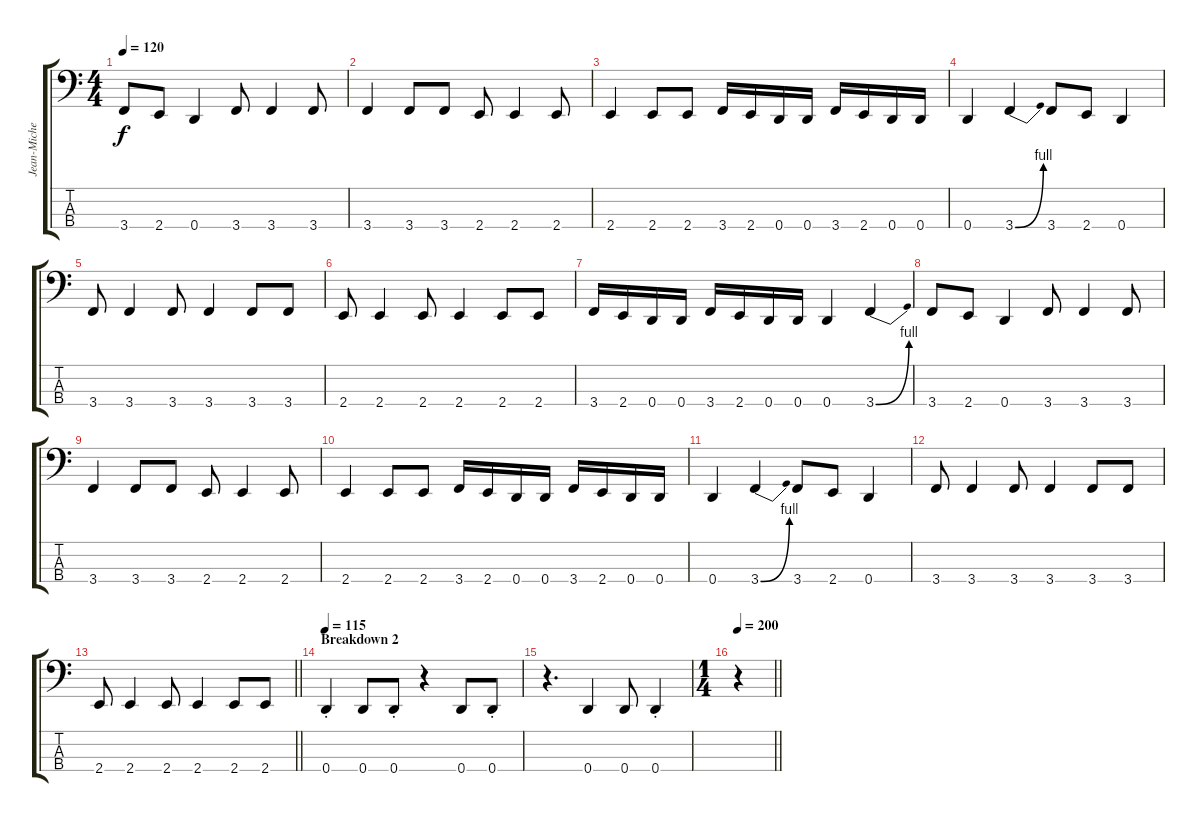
\track ("Jean-Michel Labadie" "Jean-Miche") {instrument electricbassfinger}
\staff {score tabs}
\tuning (F2 C2 G1 D1) {hide}
\ts (4 4)
\tempo 120
\clef f4
\ks c
3.4.8{dy f} 2.4.8 0.4.4 3.4.8 3.4.4 3.4.8 |
3.4.4 3.4.8 3.4.8 2.4.8 2.4.4 2.4.8 |
2.4.4 2.4.8 2.4.8 3.4.16 2.4.16 0.4.16 0.4.16 3.4.16 2.4.16 0.4.16 0.4.16 |
0.4.4 3.4{be (bend 0 0 60 4)}.4 3.4.8 2.4.8 0.4.4 |
3.4.8 3.4.4 3.4.8 3.4.4 3.4.8 3.4.8 |
2.4.8 2.4.4 2.4.8 2.4.4 2.4.8 2.4.8 |
3.4.16 2.4.16 0.4.16 0.4.16 3.4.16 2.4.16 0.4.16 0.4.16 0.4.4 3.4{be (bend 0 0 60 4)}.4 |
3.4.8 2.4.8 0.4.4 3.4.8 3.4.4 3.4.8 |
3.4.4 3.4.8 3.4.8 2.4.8 2.4.4 2.4.8 |
2.4.4 2.4.8 2.4.8 3.4.16 2.4.16 0.4.16 0.4.16 3.4.16 2.4.16 0.4.16 0.4.16 |
0.4.4 3.4{be (bend 0 0 60 4)}.4 3.4.8 2.4.8 0.4.4 |
3.4.8 3.4.4 3.4.8 3.4.4 3.4.8 3.4.8 |
\barLineRight lightlight
2.4.8 2.4.4 2.4.8 2.4.4 2.4.8 2.4.8 |
\section ("" "Breakdown 2")
\tempo 115
0.4{st}.4 0.4.8 0.4{st}.8 r.4 0.4.8 0.4{st}.8 |
r.4{d} 0.4.4 0.4.8 0.4{st}.4 |
\ts (1 4)
\tempo 200
\barLineRight lightlight
r.4
